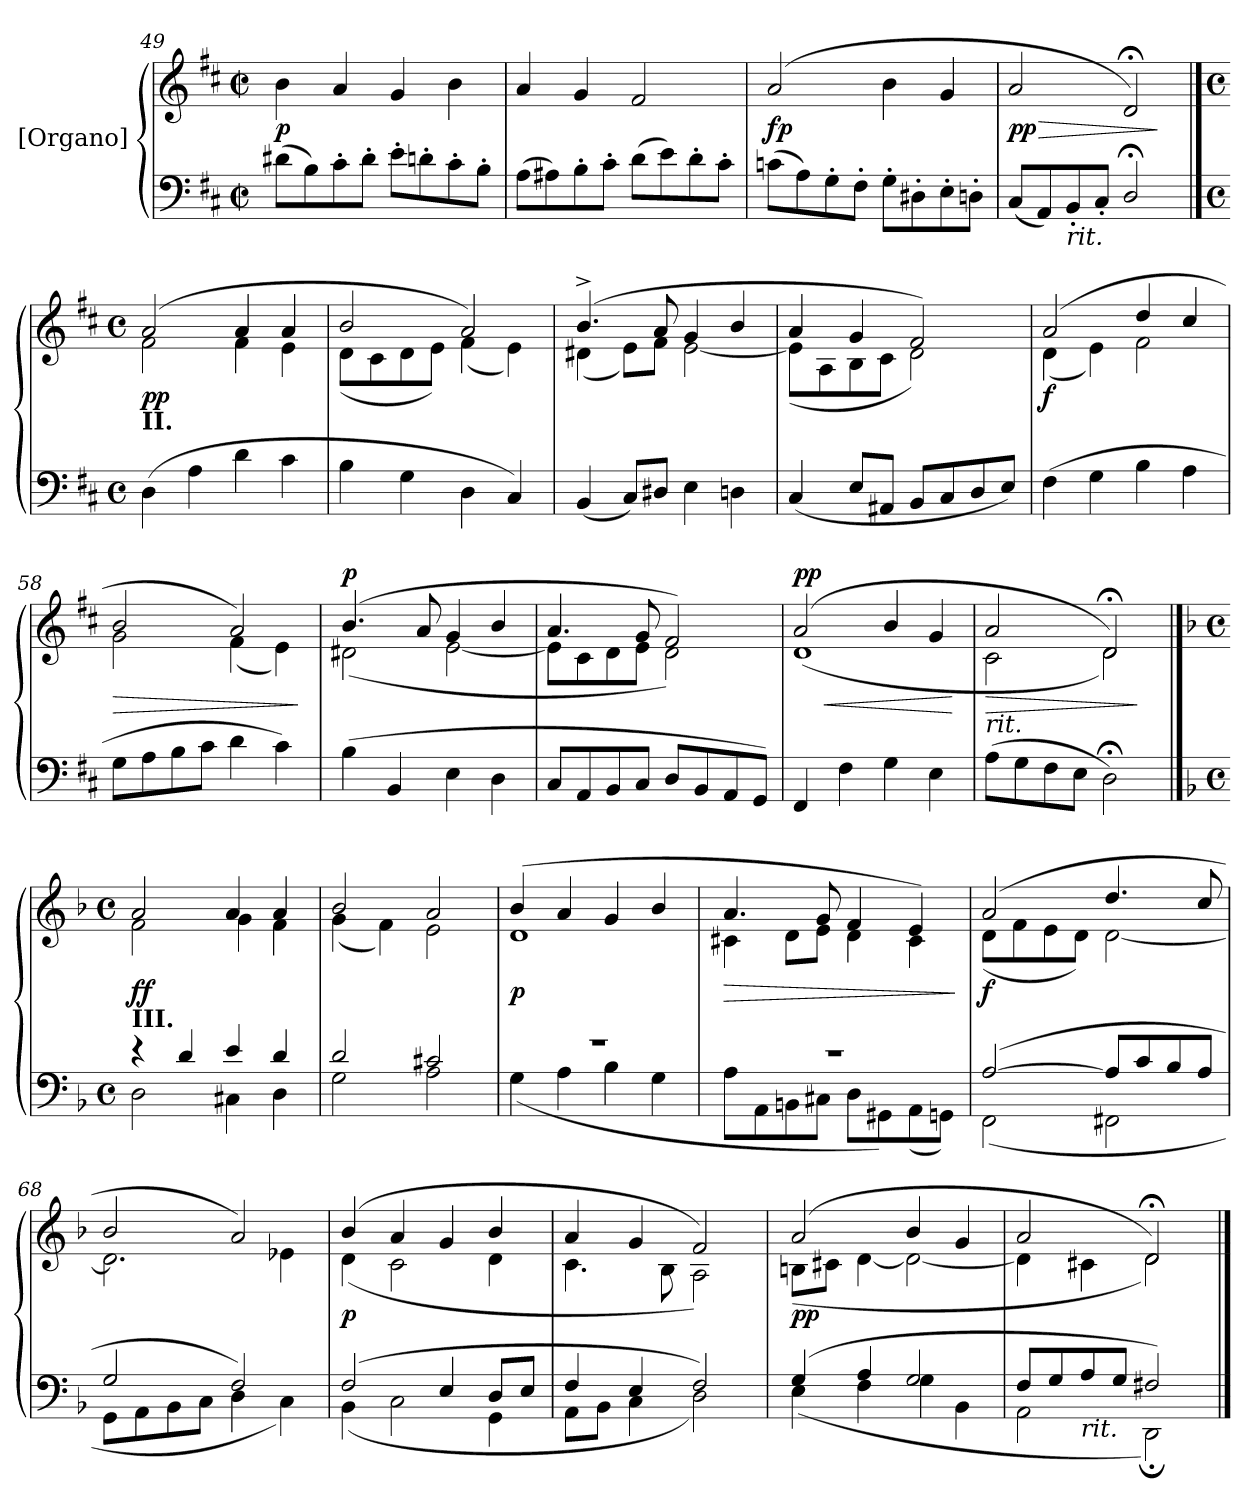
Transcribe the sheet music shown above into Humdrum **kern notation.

**kern	**kern	**dynam
*part2	*part1	*part1
*staff2	*staff1	*staff1
*I"[Organo]	*	*
*clefF4	*clefG2	*
*k[f#c#]	*k[f#c#]	*
*M2/2	*M2/2	*
*met(c|)	*met(c|)	*
=49	=49	=49
(8d#X\L	4b\	p
8B\)	.	.
8c#'\	4a/	.
8d#'\J	.	.
8e'\L	4g/	.
8dn'\	.	.
8c#'\	4b\	.
8B'\J	.	.
=50	=50	=50
(8A\L	4a/	.
8A#X\)	.	.
8B'\	4g/	.
8c#'\J	.	.
(8d\L	2f#/	.
8e\)	.	.
8d'\	.	.
8c#'\J	.	.
=51	=51	=51
(8cn\L	(2a/	fp
8A\)	.	.
8G'\	.	.
8F#'\J	.	.
8G'\L	4b\	.
8D#X'\	.	.
8E'\	4g/	.
8Dn'\J	.	.
=52	=52	=52
!	!	!LO:HP:b
(8C#/L	2a/	> pp
8AA/)	.	.
!LO:TX:b:i:t=rit.	!	!
8BB'/	.	.
8C#'/J	.	.
2D;/	2d;/)	.
.	.	]
==53	==53	==53
*M4/4	*M4/4	*
*met(c)	*met(c)	*
*	*^	*
!	!LO:TX:b:B:t=II.	!	!
(4D\	(2a/	2f#\	pp
4A\	.	.	.
4d\	4a/	4f#\	.
4c#\	4a/	4e\	.
=54	=54	=54	=54
4B\	2b/	(8d\L	.
.	.	8c#\	.
4G\	.	8d\	.
.	.	8e\J)	.
4D\	2a/)	(4f#\	.
4C#/)	.	4e\)	.
=55	=55	=55	=55
(4BB/	(4.b^/	(4d#X\	.
8C#/L)	.	8e\L)	.
8D#X/J	8a/	8f#\J	.
4E\	4g/	[2e\	.
4Dn\	4b/	.	.
=56	=56	=56	=56
(4C#/	4a/	(8e\L]	.
.	.	8A\	.
8E/L	4g/	8B\	.
8AA#X/J	.	8c#\J	.
8BB/L	2f#/)	2d\)	.
8C#/	.	.	.
8D/	.	.	.
8E/J)	.	.	.
=57	=57	=57	=57
(4F#\	(2a/	(4d\	f
4G\	.	4e\)	.
4B\	4dd/	2f#\	.
4A\	4cc#/	.	.
=58	=58	=58	=58
!	!	!	!LO:HP:b
8G\L	2b/	2g\	>
8A\	.	.	.
8B\	.	.	.
8c#\J	.	.	.
4d\	2a/)	(4f#\	.
4c#\)	.	4e\)	.
*	*v	*v	*
.	.	]
=59	=59	=59
*	*^	*
!	!	!	!LO:DY:a
(4B\	(4.b/	(2d#X\	p
4BB/	.	.	.
.	8a/	.	.
4E\	4g/	[2e\	.
4D\	4b/	.	.
=60	=60	=60	=60
8C#/L	4.a/	8e\L]	.
8AA/	.	8c#\	.
8BB/	.	8d\	.
8C#/J	8g/	8e\J	.
8D/L	2f#/)	2d\)	.
8BB/	.	.	.
8AA/	.	.	.
8GG/J)	.	.	.
=61	=61	=61	=61
!	!	!	!LO:HP:b
!	!	!	!LO:DY:n=1:a
4FF#/	(2a/	(1d\	< pp
4F#\	.	.	.
4G\	4b/	.	.
4E\	4g/	.	.
*	*v	*v	*
.	.	[
=62	=62	=62
*	*^	*
!LO:TX:a:i:t=rit.	!	!	!
!	!	!	!LO:HP:b
(8A\L	2a/	2c#\	>
8G\	.	.	.
8F#\	.	.	.
8E\J	.	.	.
2D;\)	2d;</)	2d\)	.
*	*v	*v	*
.	.	]
==63	==63	==63
*k[b-]	*k[b-]	*
*M4/4	*M4/4	*
*met(c)	*met(c)	*
*^	*^	*
!	!	!LO:TX:b:B:t=III.	!	!
4r	2D\	2a/	2f\	ff
4d/	.	.	.	.
4e/	4C#X\	4a/	4g\	.
4d/	4D\	4a/	4f\	.
=64	=64	=64	=64	=64
2d/	2G\	2b-/	(4g\	.
.	.	.	4f\)	.
2c#X/	2A\	2a/	2e\	.
=65	=65	=65	=65	=65
1r	(4G\	(4b-/	1d\	p
.	4A\	4a/	.	.
.	4B-\	4g/	.	.
.	4G\	4b-/	.	.
=66	=66	=66	=66	=66
!	!	!	!	!LO:HP:b
1r	8A\L	4.a/	4c#X\	>
.	8AA\	.	.	.
.	8BBn\	.	8d\L	.
.	8C#X\J	8g/	8e\J	.
.	8D\L	4f/	4d\	.
.	8GG#X\)	.	.	.
.	(8AA\	4e/)	4c#\	.
.	8GGn\J)	.	.	.
*v	*v	*	*	*
*	*v	*v	*
.	.	]
=67	=67	=67
*^	*^	*
([2A/	(2FF\	(2a/	(8d\L	f
.	.	.	8f\	.
.	.	.	8e\	.
.	.	.	8d\J)	.
8A/L]	2FF#X\	4.dd/	[2d\	.
8c/	.	.	.	.
8B-/	.	.	.	.
8A/J	.	8cc/	.	.
=68	=68	=68	=68	=68
2G/	8GG\L	2b-/	2.d\]	.
.	8AA\	.	.	.
.	8BB-\	.	.	.
.	8C\J	.	.	.
2F/)	4D\	2a/)	.	.
.	4C\)	.	4e-X\	.
=69	=69	=69	=69	=69
(2F/	(4BB-\	(4b-/	(4d\	p
.	2C\	4a/	2c\	.
4E/	.	4g/	.	.
8D/L	4GG\	4b-/	4d\	.
8E/J	.	.	.	.
=70	=70	=70	=70	=70
4F/	8AA\L	4a/	4.c\	.
.	8BB-\J	.	.	.
4E/	4C\	4g/	.	.
.	.	.	8B-\	.
2F/)	2D\)	2f/)	2A\)	.
=71	=71	=71	=71	=71
(4G/	(4E\	(2a/	(8Bn\L	pp
.	.	.	8c#X\J	.
4A/	4F\	.	[4d\	.
2G/	4G\	4b-/	2d\_	.
.	4BB-\	4g/	.	.
=72	=72	=72	=72	=72
8F/L	2AA\	2a/	4d\]	.
8G/	.	.	.	.
!LO:TX:b:i:t=rit.	!	!	!	!
8A/	.	.	4c#X\	.
8G/J	.	.	.	.
2F#X/)	2DD;<\)	2d;</)	2d\)	.
*v	*v	*	*	*
*	*v	*v	*
==	==	==
*-	*-	*-
